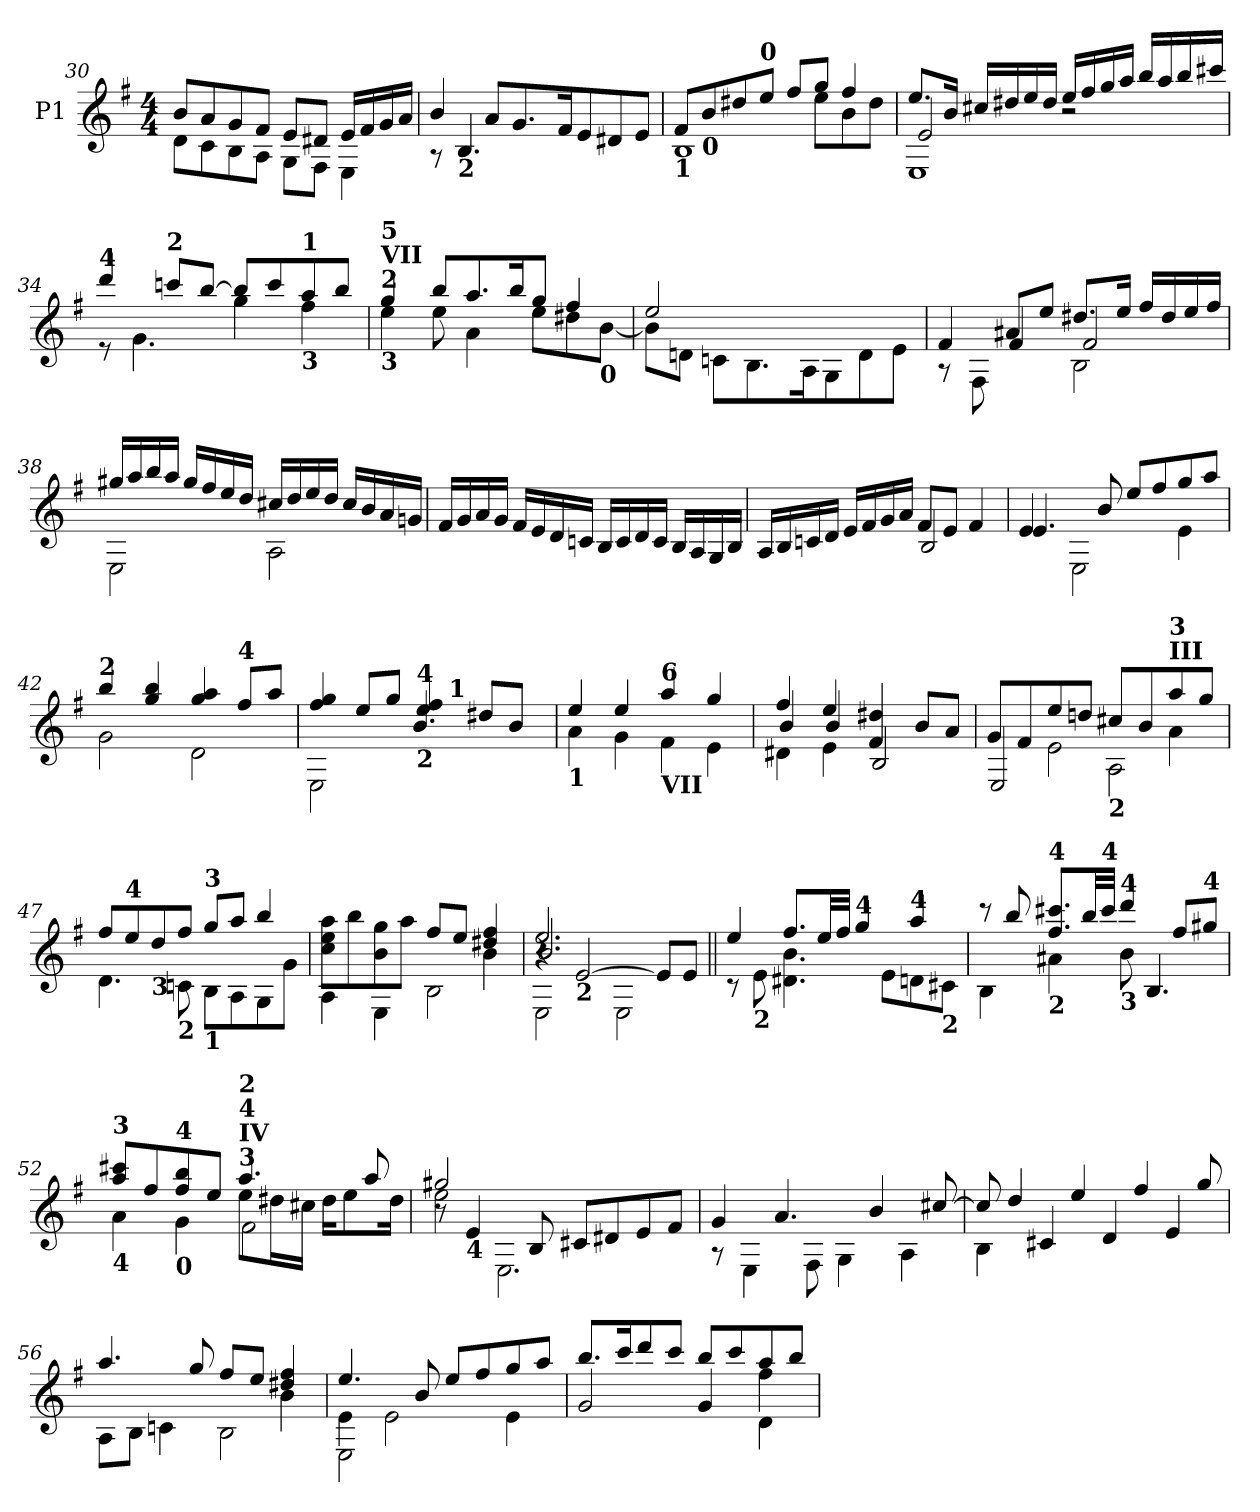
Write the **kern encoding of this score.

**kern
*part1
*staff1
*I"P1
*clefG2
*ITrd7c12
*k[f#]
*e:
*M4/4
=30
*^
8Bi/L	8Di\L
8Ai/	8Ci\
8Gi/	8BBi\
8F#i/J	8AAi\J
8Ei/L	8GGi\L
8D#Xi/J	8FF#i\J
16Ei/LL	4EEi\
16F#i/	.
16Gi/	.
16Ai/JJ	.
!!LO:LB:g=z	!!
=31	=31
4Bi/	8r
!	!LO:TX:b:B:t=2
.	4.BBi/
8Ai/L	.
8.Gi/	.
.	2ryy
16F#i/k	.
8Ei/	.
8D#Xi/	.
8Ei/J	.
=32	=32
*^	*^
!LO:TX:b:B:t=1	!	!	!
8F#i/L	8ryy	1BBi	8ryy
!LO:TX:b:B:t=0	!	!	!
8Bi/	8ryy@	.	8ryy
8d#Xi/	8ryy@	.	4ryy
!LO:TX:a:B:t=0	!	!	!
8ei/J	8ryy@	.	.
8f#i/L	8ryy@	.	2ryy
8gi/J	8ei\L	.	.
4f#i/	8Bi\	.	.
.	8d#i\J	.	.
*	*	*v	*v
=33	=33	=33
8.ei/L	2Ei/	1EEi
16Bi/Jk	.	.
16c#Xi/LL	.	.
16d#Xi/	.	.
16ei/	.	.
16d#i/JJ	.	.
16ei/LL	2r	.
16f#i/	.	.
16gi/	.	.
16ai/JJ	.	.
16bi/LL	.	.
16ai/	.	.
16bi/	.	.
16cc#Xi/JJ	.	.
=34	=34	=34
!LO:TX:a:B:t=4	!	!
4ddi/	2ryy	8r
.	.	4.Gi\
!LO:TX:a:B:t=2	!	!
8ccni/L	.	.
[8bi/J	.	.
8bi/L]	4gi\	2ryy
8cci/	.	.
!LO:TX:a:B:t=1	!	!
!LO:TX:b:B:t=3	!	!
8ai/	4f#i\	.
8bi/J	.	.
*	*v	*v
=35	=35
!LO:TX:b:B:t=3	!
!LO:TX:a:B:t=2	!
!LO:TX:a:B:t=VII	!
!LO:TX:B:t=5	!
4gi/	4ei\
8bi/L	8ei\
8.ai/	4Ai\
16bi/k	.
8gi/J	8ei\L
4f#i/	8d#Xi\
!	!LO:TX:b:B:t=0
.	[8Bi\J
!!LO:LB:g=z	!!
=36	=36
2ei/	8Bi\L]
.	8Dni\J
.	8Cni\L
.	8.BBi\
2ryy	.
.	16AAi\k
.	8GGi\
.	8Di\
.	8Ei\J
=37	=37
*	*^
4ryy	4F#i/	8r
.	.	8FF#i\
8A#Xi/L	8ryy	4F#i/
8ei/J	8ryy	.
8.d#Xi/L	2F#i/	2BBi\
16ei/Jk	.	.
16f#i/LL	.	.
16d#i/	.	.
16ei/	.	.
16f#i/JJ	.	.
*	*v	*v
=38	=38
16g#Xi/LL	2EEi\
16ai/	.
16bi/	.
16ai/JJ	.
16g#i/LL	.
16f#i/	.
16ei/	.
16di/JJ	.
16c#Xi/LL	2AAi\
16di/	.
16ei/	.
16di/JJ	.
16c#i/LL	.
16Bi/	.
16Ai/	.
16Gni/JJ	.
=39	=39
16F#i/LL	1ryy
16Gi/	.
16Ai/	.
16Gi/JJ	.
16F#i/LL	.
16Ei/	.
16Di/	.
16Cni/JJ	.
16BBi/LL	.
16Ci/	.
16Di/	.
16Ci/JJ	.
16BBi/LL	.
16AAi/	.
16GGi/	.
16BBi/JJ	.
!!LO:LB:g=z	!!
=40	=40
16AAi/LL	2ryy
16BBi/	.
16Cni/	.
16Di/JJ	.
16Ei/LL	.
16F#i/	.
16Gi/	.
16Ai/JJ	.
8F#i/L	2BBi/
8Ei/J	.
4F#i/	.
=41	=41
4.Ei/	4Ei/
.	2EEi\
8Bi/	.
8ei/L	.
8f#i/	.
8gi/	4Ei\
8ai/J	.
=42	=42
*	*^
!LO:TX:a:B:t=2	!	!
4bi/	2..ryy	2Gi\
4gi/ 4bi	.	.
4gi/ 4ai	.	2Di\
!LO:TX:a:B:t=4	!	!
8f#i/L	.	.
8ai/J	8ryy	.
=43	=43	=43
*	*	*^
4f#i/ 4gi	4.ryy	2EEi\	2ryy
8ei/L	.	.	.
8gi/J	8ryy	.	.
!LO:TX:b:B:t=2	!	!	!
!LO:TX:a:B:t=4	!	!	!
4ei/ 4f#i	4.ryy	4.Bi/	8ryy
.	.	.	512ryy
!	!	!	!LO:TX:a:B:t=1
.	.	.	4ryy
8d#Xi/L	.	.	.
8Bi/J	8ryy	8ryy	.
.	.	.	16ryy
.	.	.	32ryy
.	.	.	64...ryy
=44	=44	=44	=44
!LO:TX:b:B:t=1	!	!	!
*	*v	*v	*v
4ei/	4Ai\
4ei/	4Gi\
!LO:TX:b:B:t=VII	!
!LO:TX:B:t=6	!
4ai/	4F#i\
4gi/	4Ei\
=45	=45
*	*^
4f#i/	4Bi/	4D#Xi\
4ei/	4Bi/	4Ei\
4F#i/ 4d#Xi	2ryy	2BBi/
8Bi/L	.	.
8Ai/J	.	.
!!LO:LB:g=z	!!	!!
=46	=46	=46
*	*	*^
8Gi/L	2ryy	4ryy	2EEi/
8F#i/	.	.	.
8ei/	.	2Ei\	.
8dni/J	.	.	.
!LO:TX:b:B:t=2	!	!	!
8c#Xi/L	4ryy	.	2AAi\
8Bi/	.	.	.
!LO:TX:a:B:t=III	!	!	!
!LO:TX:B:t=3	!	!	!
8ai/	4Ai\	4ryy	.
8gi/J	.	.	.
*	*v	*v	*v
=47	=47
8f#i/L	4.Di\
!LO:TX:a:B:t=4	!
8ei/	.
!LO:TX:b:B:t=3	!
8di/	.
!LO:TX:b:B:t=2	!
8f#i/J	8Cni\
!LO:TX:b:B:t=1	!
!LO:TX:a:B:t=3	!
8gi/L	8BBi\L
8ai/J	8AAi\
4bi/	8GGi\
.	8Gi\J
=48	=48
*	*^
8ci\ 8ei 8aiL	8ryy	4AAi\
8bi\	8ryy	.
8Bi\ 8gi	8ryy	4EEi\
8ai\J	8ryy	.
8f#i/L	4ryy	2BBi\
8ei/J	.	.
4d#Xi/ 4f#i	4Bi\	.
=49	=49	=49
*	*	*^
2.ei/	2.Bi/	4r	2EEi\
!	!	!LO:TX:b:B:t=2	!
.	.	[2Ei/	.
.	.	.	2EEi\
4ryy	4ryy	8Ei/L]	.
.	.	8Ei/J	.
*	*v	*v	*v
=50||	=50||
4ei/	8r
!	!LO:TX:b:B:t=2
.	8Ei\
8.f#i/L	4.D#Xi\ 4.Bi
32ei/LL	.
32f#i/JJJ	.
!LO:TX:a:B:t=4	!
4gi/	.
.	8Ei\L
!LO:TX:a:B:t=4	!
4ai/	8Dni\
!	!LO:TX:b:B:t=2
.	8C#Xi\J
=51	=51
*^	*^
8r	4BBi\	8ryy	2ryy
8bi/	.	8ryy@	.
!LO:TX:a:B:t=4	!	!	!
!LO:TX:b:B:t=2	!	!	!
8.f#i/ 8.cc#XiL	4A#Xi\	8.ryy@	.
32bi/LL	.	32ryy@	.
!LO:TX:a:B:t=4	!	!	!
32cc#i/JJJ	.	32ryy@	.
!LO:TX:a:B:t=4	!	!	!
!LO:TX:b:B:t=3	!	!	!
4ddi/	8Bi\	8ryy@	8ryy
.	4.BBi/	8ryy	4.ryy
8f#i/L	.	4ryy	.
!LO:TX:a:B:t=4	!	!	!
8g#Xi/J	.	.	.
*	*	*v	*v
!!LO:LB:g=z
=52	=52	=52
!LO:TX:b:B:t=4	!	!
!LO:TX:a:B:t=3	!	!
8ai/ 8cc#XiL	2ryy	4Ai\
8f#i/	.	.
!LO:TX:b:B:t=0	!	!
!LO:TX:a:B:t=4	!	!
8f#i/ 8bi	.	4Gi\
8ei/J	.	.
!LO:TX:a:B:t=3	!	!
!LO:TX:a:B:t=IV	!	!
!LO:TX:B:t=4	!	!
!LO:TX:a:B:t=2	!	!
4.ai/	8ei\L	2F#i\
.	16d#Xi\L	.
.	16c#Xi\JJ	.
.	16d#i\KL	.
.	8ei\	.
8ai/	.	.
.	16d#i\Jk	.
=53	=53	=53
*	*	*^
2g#Xi/	2ei\	8r	4ryy
!	!	!LO:TX:b:B:t=4	!
.	.	4Ei/	.
.	.	.	2.EEi\
.	.	8BBi/	.
2ryy	2ryy	8C#Xi/L	.
.	.	8D#Xi/	.
.	.	8Ei/	.
.	.	8F#i/J	.
*	*v	*v	*v
=54	=54
4Gi/	8r
.	4EEi\
4.Ai/	.
.	8FF#i\
.	4GGi\
4Bi/	.
.	4AAi\
[8c#Xi/	.
=55	=55
*	*^
8ryy	8c#i/]	4BBi\
4di/	8ryy	.
.	2.ryy	4C#Xi/
4ei/	.	.
.	.	4Di/
4f#i/	.	.
.	.	4Ei/
8gi/	.	.
=56	=56	=56
4.ai/	2.ryy	8AAi\L
.	.	8BBi\J
.	.	4Cni\
8gi/	.	.
8f#i/L	.	2BBi\
8ei/J	.	.
4d#Xi/ 4f#i	4Bi\	.
!!LO:LB:g=z	!!	!!
=57	=57	=57
4.ei/	4Ei\	2EEi\
.	2Ei\	.
8Bi/	.	.
8ei/L	.	2ryy
8f#i/	.	.
8gi/	4Ei\	.
8ai/J	.	.
=58	=58	=58
8.bi/L	2.ryy	2Gi/
16cci/k	.	.
8ddi/	.	.
8cci/J	.	.
8bi/L	.	4Gi/
8cci/	.	.
8ai/	4f#i\	4Di\
8bi/J	.	.
*v	*v	*v
=
*-
